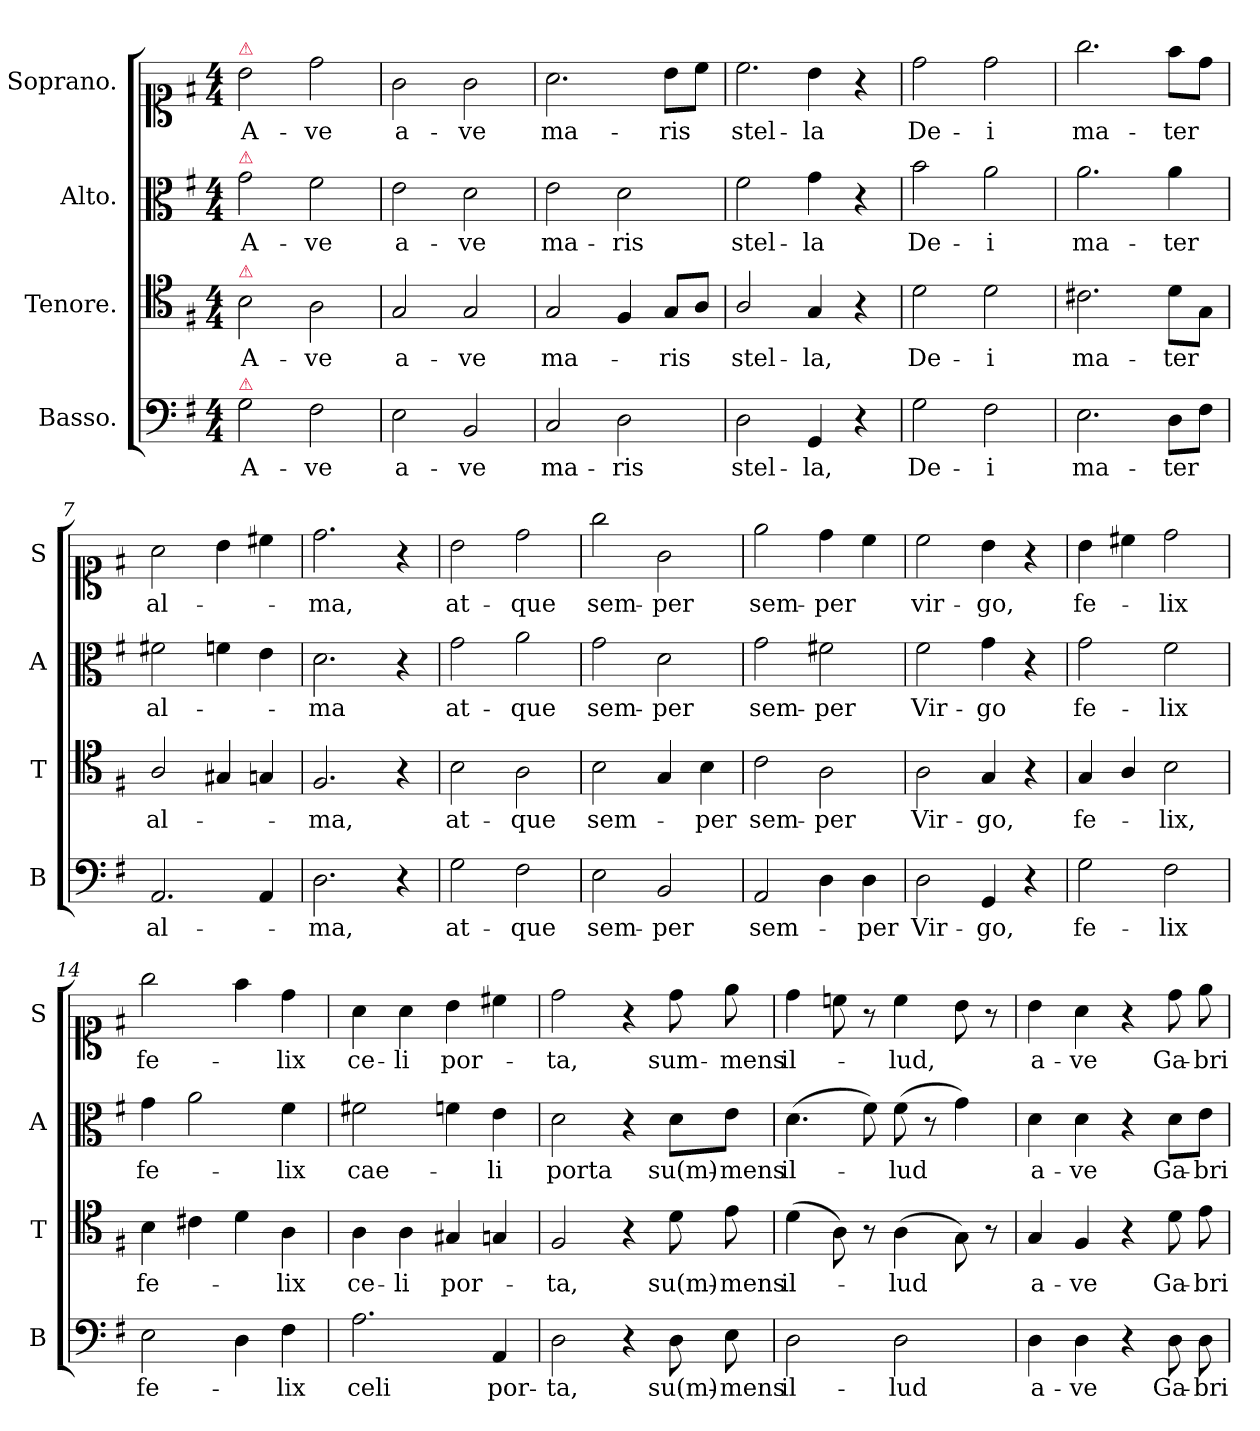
**kern	**text	**kern	**text	**kern	**text	**kern	**text
*part4	*part4	*part3	*part3	*part2	*part2	*part1	*part1
*staff4	*staff4	*staff3	*staff3	*staff2	*staff2	*staff1	*staff1
*I"Basso.	*	*I"Tenore.	*	*I"Alto.	*	*I"Soprano.	*
*I'B	*	*I'T	*	*I'A	*	*I'S	*
*clefF4	*	*clefC4	*	*clefC3	*	*clefC1	*
*k[f#]	*	*k[f#]	*	*k[f#]	*	*k[f#]	*
*M4/4	*	*M4/4	*	*M4/4	*	*M4/4	*
=1	=1	=1	=1	=1	=1	=1	=1
!	!	!	!	!	!	!LO:TX:a:color=crimson:t=⚠	!
!	!	!	!	!LO:TX:a:color=crimson:t=⚠	!	!	!
!	!	!LO:TX:a:color=crimson:t=⚠	!	!	!	!	!
!LO:TX:a:color=crimson:t=⚠	!	!	!	!	!	!	!
2G\	A-	2B\	A-	2g\	A-	2b\	A-
2F#\	-ve	2A\	-ve	2f#\	-ve	2dd\	-ve
=2	=2	=2	=2	=2	=2	=2	=2
2E\	a-	2G/	a-	2e\	a-	2g\	a-
2BB/	-ve	2G/	-ve	2d\	-ve	2g\	-ve
=3	=3	=3	=3	=3	=3	=3	=3
2C/	ma-	2G/	ma-	2e\	ma-	2.a\	ma-
2D\	-ris	4F#/	.	2d\	-ris	.	.
.	.	8G/L	-ris	.	.	8b\L	-ris
.	.	8A/J	.	.	.	8cc\J	.
=4	=4	=4	=4	=4	=4	=4	=4
!	!	!	!	!	!	!LO:N:vis=2.	!
2D\	stel-	2A/	stel-	2f#\	stel-	2cc\	stel-
4GG/	-la,	4G/	-la,	4g\	-la	4b\	-la
4r	.	4r	.	4r	.	4r	.
=5	=5	=5	=5	=5	=5	=5	=5
2G\	De-	2d\	De-	2b\	De-	2dd\	De-
2F#\	-i	2d\	-i	2a\	-i	2dd\	-i
=6	=6	=6	=6	=6	=6	=6	=6
2.E\	ma-	2.c#X\	ma-	2.a\	ma-	2.gg\	ma-
8D\L	-ter	8d\L	-ter	4a\	-ter	8ff#\L	-ter
8F#\J	.	8G\J	.	.	.	8dd\J	.
=7	=7	=7	=7	=7	=7	=7	=7
2.AA/	al-	2A/	al-	2f#X\	al-	2a\	al-
.	.	4G#X/	.	4fn\	.	4b\	.
4AA/	.	4Gn/	.	4e\	.	4cc#X\	.
=8	=8	=8	=8	=8	=8	=8	=8
2.D\	-ma,	2.F#/	-ma,	2.d\	-ma	2.dd\	-ma,
4r	.	4r	.	4r	.	4r	.
=9	=9	=9	=9	=9	=9	=9	=9
2G\	at-	2B\	at-	2g\	at-	2b\	at-
2F#\	-que	2A\	-que	2a\	-que	2dd\	-que
=10	=10	=10	=10	=10	=10	=10	=10
2E\	sem-	2B\	sem-	2g\	sem-	2gg\	sem-
2BB/	-per	4G/	.	2d\	-per	2g\	-per
.	.	4B\	-per	.	.	.	.
=11	=11	=11	=11	=11	=11	=11	=11
2AA/	sem-	2c\	sem-	2g\	sem-	2ee\	sem-
4D\	.	2A\	-per	2f#X\	-per	4dd\	-per
4D\	-per	.	.	.	.	4cc\	.
=12	=12	=12	=12	=12	=12	=12	=12
2D\	Vir-	2A\	Vir-	2f#\	Vir-	2cc\	vir-
4GG/	-go,	4G/	-go,	4g\	-go	4b\	-go,
4r	.	4r	.	4r	.	4r	.
=13	=13	=13	=13	=13	=13	=13	=13
2G\	fe-	4G/	fe-	2g\	fe-	4b\	fe-
.	.	4A/	.	.	.	4cc#X\	.
2F#\	-lix	2B\	-lix,	2f#\	-lix	2dd\	-lix
=14	=14	=14	=14	=14	=14	=14	=14
2E\	fe-	4B\	fe-	4g\	fe-	2gg\	fe-
.	.	4c#X\	.	2a\	.	.	.
4D\	.	4d\	.	.	.	4ff#\	.
4F#\	-lix	4A\	-lix	4f#\	-lix	4dd\	-lix
=15	=15	=15	=15	=15	=15	=15	=15
2.A\	celi	4A\	ce-	2f#X\	cae-	4a\	ce-
.	.	4A\	-li	.	.	4a\	-li
.	.	4G#X/	por-	4fn\	.	4b\	por-
4AA/	por-	4Gn/	.	4e\	-li	4cc#X\	.
=16	=16	=16	=16	=16	=16	=16	=16
2D\	-ta,	2F#/	-ta,	2d\	porta	2dd\	-ta,
4r	.	4r	.	4r	.	4r	.
8D\	su(m)-	8d\	su(m)-	8d\L	su(m)-	8dd\	sum-
8E\	-mens	8e\	-mens	8e\J	-mens	8ee\	-mens
=17	=17	=17	=17	=17	=17	=17	=17
2D\	il-	(>4d\	il-	(>4.d\	il-	4dd\	il-
.	.	8A\)	.	.	.	8ccn\	.
.	.	8r	.	8f#\)	.	8r	.
2D\	-lud	(>4A\	-lud	(>8f#\	-lud	4cc\	-lud,
.	.	.	.	8r	.	.	.
.	.	8G\)	.	4g\)	.	8b\	.
.	.	8r	.	.	.	8r	.
=18	=18	=18	=18	=18	=18	=18	=18
4D\	a-	4G/	a-	4d\	a-	4b\	a-
4D\	-ve	4F#/	-ve	4d\	-ve	4a\	-ve
4r	.	4r	.	4r	.	4r	.
8D\	Ga-	8d\	Ga-	8d\L	Ga-	8dd\	Ga-
8D\	-bri-	8e\	-bri-	8e\J	-bri-	8ee\	-bri-
=	=	=	=	=	=	=	=
*-	*-	*-	*-	*-	*-	*-	*-
